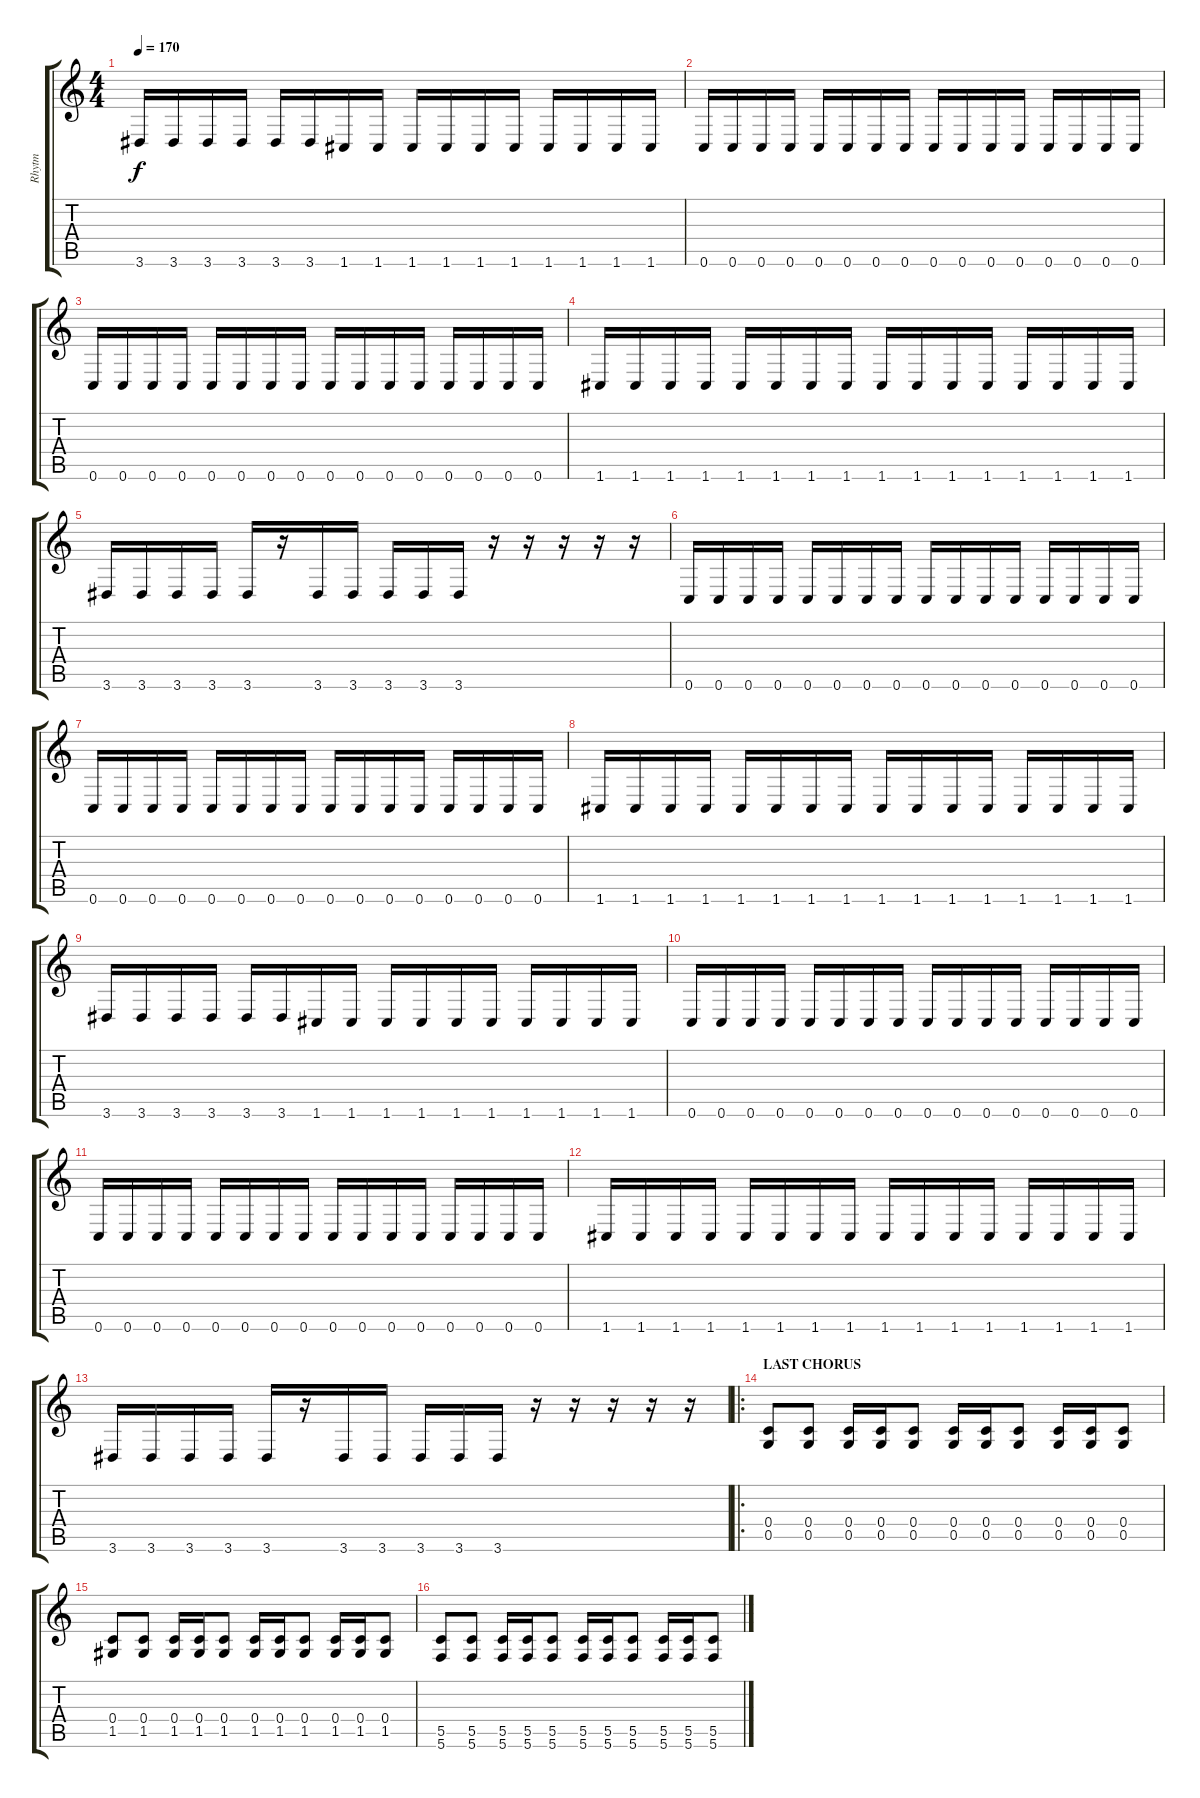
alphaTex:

\track ("Rhytm" "Rhytm") {instrument distortionguitar}
\staff {score tabs}
\tuning (D4 A3 F3 C3 G2 C2) {hide}
\ts (4 4)
\tempo 170
\clef g2
\ks c
3.6.16{dy f} 3.6.16 3.6.16 3.6.16 3.6.16 3.6.16 1.6.16 1.6.16 1.6.16 1.6.16 1.6.16 1.6.16 1.6.16 1.6.16 1.6.16 1.6.16 |
0.6.16 0.6.16 0.6.16 0.6.16 0.6.16 0.6.16 0.6.16 0.6.16 0.6.16 0.6.16 0.6.16 0.6.16 0.6.16 0.6.16 0.6.16 0.6.16 |
0.6.16 0.6.16 0.6.16 0.6.16 0.6.16 0.6.16 0.6.16 0.6.16 0.6.16 0.6.16 0.6.16 0.6.16 0.6.16 0.6.16 0.6.16 0.6.16 |
1.6.16 1.6.16 1.6.16 1.6.16 1.6.16 1.6.16 1.6.16 1.6.16 1.6.16 1.6.16 1.6.16 1.6.16 1.6.16 1.6.16 1.6.16 1.6.16 |
3.6.16 3.6.16 3.6.16 3.6.16 3.6.16 r.16 3.6.16 3.6.16 3.6.16 3.6.16 3.6.16 r.16 r.16 r.16 r.16 r.16 |
0.6.16 0.6.16 0.6.16 0.6.16 0.6.16 0.6.16 0.6.16 0.6.16 0.6.16 0.6.16 0.6.16 0.6.16 0.6.16 0.6.16 0.6.16 0.6.16 |
0.6.16 0.6.16 0.6.16 0.6.16 0.6.16 0.6.16 0.6.16 0.6.16 0.6.16 0.6.16 0.6.16 0.6.16 0.6.16 0.6.16 0.6.16 0.6.16 |
1.6.16 1.6.16 1.6.16 1.6.16 1.6.16 1.6.16 1.6.16 1.6.16 1.6.16 1.6.16 1.6.16 1.6.16 1.6.16 1.6.16 1.6.16 1.6.16 |
3.6.16 3.6.16 3.6.16 3.6.16 3.6.16 3.6.16 1.6.16 1.6.16 1.6.16 1.6.16 1.6.16 1.6.16 1.6.16 1.6.16 1.6.16 1.6.16 |
0.6.16 0.6.16 0.6.16 0.6.16 0.6.16 0.6.16 0.6.16 0.6.16 0.6.16 0.6.16 0.6.16 0.6.16 0.6.16 0.6.16 0.6.16 0.6.16 |
0.6.16 0.6.16 0.6.16 0.6.16 0.6.16 0.6.16 0.6.16 0.6.16 0.6.16 0.6.16 0.6.16 0.6.16 0.6.16 0.6.16 0.6.16 0.6.16 |
1.6.16 1.6.16 1.6.16 1.6.16 1.6.16 1.6.16 1.6.16 1.6.16 1.6.16 1.6.16 1.6.16 1.6.16 1.6.16 1.6.16 1.6.16 1.6.16 |
3.6.16 3.6.16 3.6.16 3.6.16 3.6.16 r.16 3.6.16 3.6.16 3.6.16 3.6.16 3.6.16 r.16 r.16 r.16 r.16 r.16 |
\ro
\section ("" "LAST CHORUS")
(0.4 0.5).8{instrument distortionguitar} (0.4 0.5).8 (0.4 0.5).16 (0.4 0.5).16 (0.4 0.5).8 (0.4 0.5).16 (0.4 0.5).16 (0.4 0.5).8 (0.4 0.5).16 (0.4 0.5).16 (0.4 0.5).8 |
(0.4 1.5).8 (0.4 1.5).8 (0.4 1.5).16 (0.4 1.5).16 (0.4 1.5).8 (0.4 1.5).16 (0.4 1.5).16 (0.4 1.5).8 (0.4 1.5).16 (0.4 1.5).16 (0.4 1.5).8 |
(5.5 5.6).8 (5.5 5.6).8 (5.5 5.6).16 (5.5 5.6).16 (5.5 5.6).8 (5.5 5.6).16 (5.5 5.6).16 (5.5 5.6).8 (5.5 5.6).16 (5.5 5.6).16 (5.5 5.6).8
